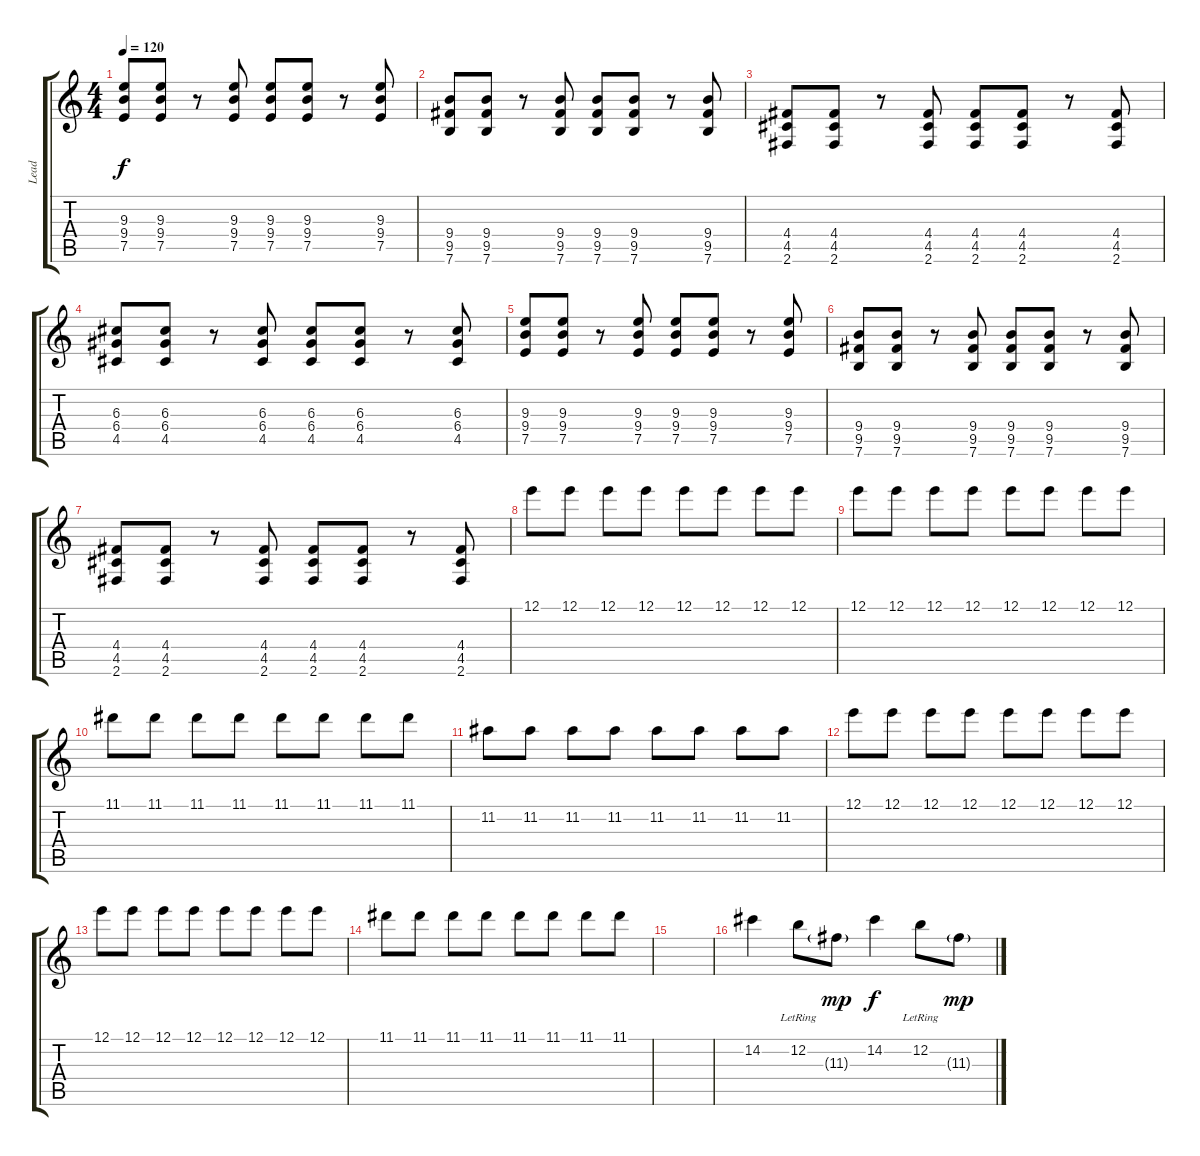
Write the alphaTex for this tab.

\track ("Lead" "Lead") {instrument distortionguitar}
\staff {score tabs}
\tuning (E4 B3 G3 D3 A2 E2) {hide}
\ts (4 4)
\tempo 120
\clef g2
\ks c
(9.3 9.4 7.5).8{dy f} (9.3 9.4 7.5).8 r.8 (9.3 9.4 7.5).8 (9.3 9.4 7.5).8 (9.3 9.4 7.5).8 r.8 (9.3 9.4 7.5).8 |
(9.4 9.5 7.6).8 (9.4 9.5 7.6).8 r.8 (9.4 9.5 7.6).8 (9.4 9.5 7.6).8 (9.4 9.5 7.6).8 r.8 (9.4 9.5 7.6).8 |
(4.4 4.5 2.6).8 (4.4 4.5 2.6).8 r.8 (4.4 4.5 2.6).8 (4.4 4.5 2.6).8 (4.4 4.5 2.6).8 r.8 (4.4 4.5 2.6).8 |
(6.3 6.4 4.5).8 (6.3 6.4 4.5).8 r.8 (6.3 6.4 4.5).8 (6.3 6.4 4.5).8 (6.3 6.4 4.5).8 r.8 (6.3 6.4 4.5).8 |
(9.3 9.4 7.5).8 (9.3 9.4 7.5).8 r.8 (9.3 9.4 7.5).8 (9.3 9.4 7.5).8 (9.3 9.4 7.5).8 r.8 (9.3 9.4 7.5).8 |
(9.4 9.5 7.6).8 (9.4 9.5 7.6).8 r.8 (9.4 9.5 7.6).8 (9.4 9.5 7.6).8 (9.4 9.5 7.6).8 r.8 (9.4 9.5 7.6).8 |
(4.4 4.5 2.6).8 (4.4 4.5 2.6).8 r.8 (4.4 4.5 2.6).8 (4.4 4.5 2.6).8 (4.4 4.5 2.6).8 r.8 (4.4 4.5 2.6).8 |
12.1.8 12.1.8 12.1.8 12.1.8 12.1.8 12.1.8 12.1.8 12.1.8 |
12.1.8 12.1.8 12.1.8 12.1.8 12.1.8 12.1.8 12.1.8 12.1.8 |
11.1.8 11.1.8 11.1.8 11.1.8 11.1.8 11.1.8 11.1.8 11.1.8 |
11.2.8 11.2.8 11.2.8 11.2.8 11.2.8 11.2.8 11.2.8 11.2.8 |
12.1.8 12.1.8 12.1.8 12.1.8 12.1.8 12.1.8 12.1.8 12.1.8 |
12.1.8 12.1.8 12.1.8 12.1.8 12.1.8 12.1.8 12.1.8 12.1.8 |
11.1.8 11.1.8 11.1.8 11.1.8 11.1.8 11.1.8 11.1.8 11.1.8 |
|
14.2.4 12.2{lr}.8 11.3{g}.8{dy mp} 14.2.4{dy f} 12.2{lr}.8 11.3{g}.8{dy mp}
